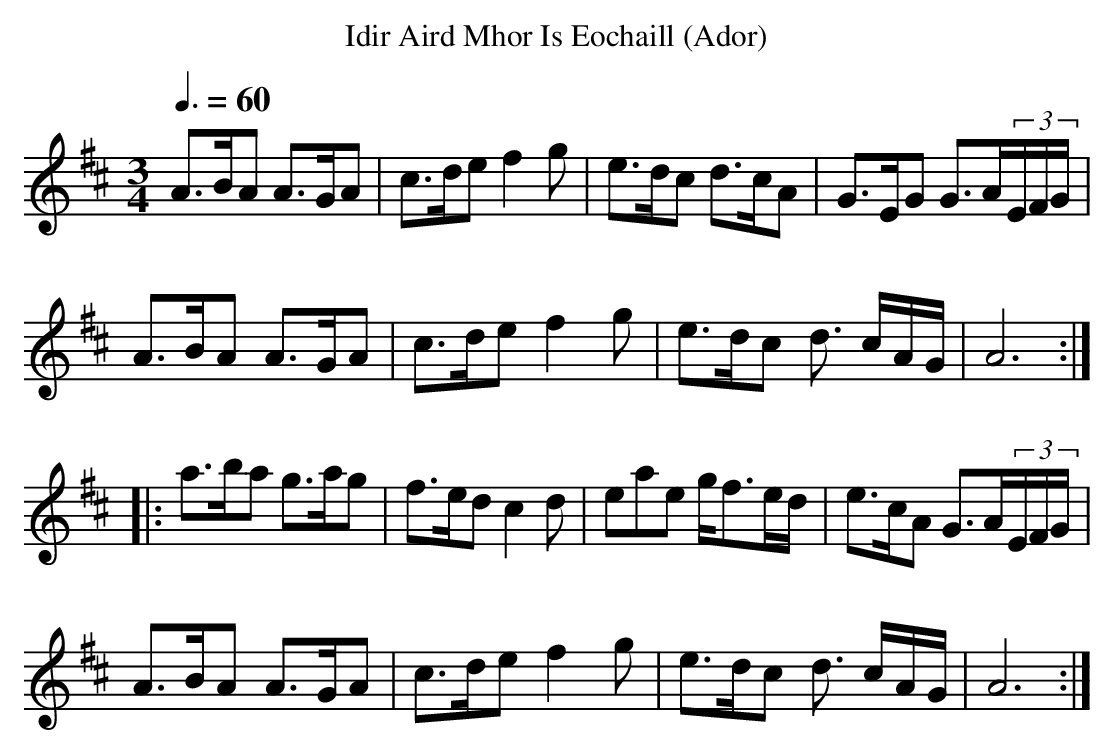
X:1
T:Idir Aird Mhor Is Eochaill (Ador)
Q:3/8=60
M:3/4
L:1/8
K:Amix
A>BA A>GA|c>de f2sg|e>dc d>cA|G>EG G>A(3E/F/G/|
A>BA A>GA|c>de f2sg|e>dc d> cA/G/|A6:|
|:a>ba g>ag|f>ed c2d|eae g<fe/d/|e>cA G>A(3E/F/G/|
A>BA A>GA|c>de f2sg|e>dc d> cA/G/|A6:|
